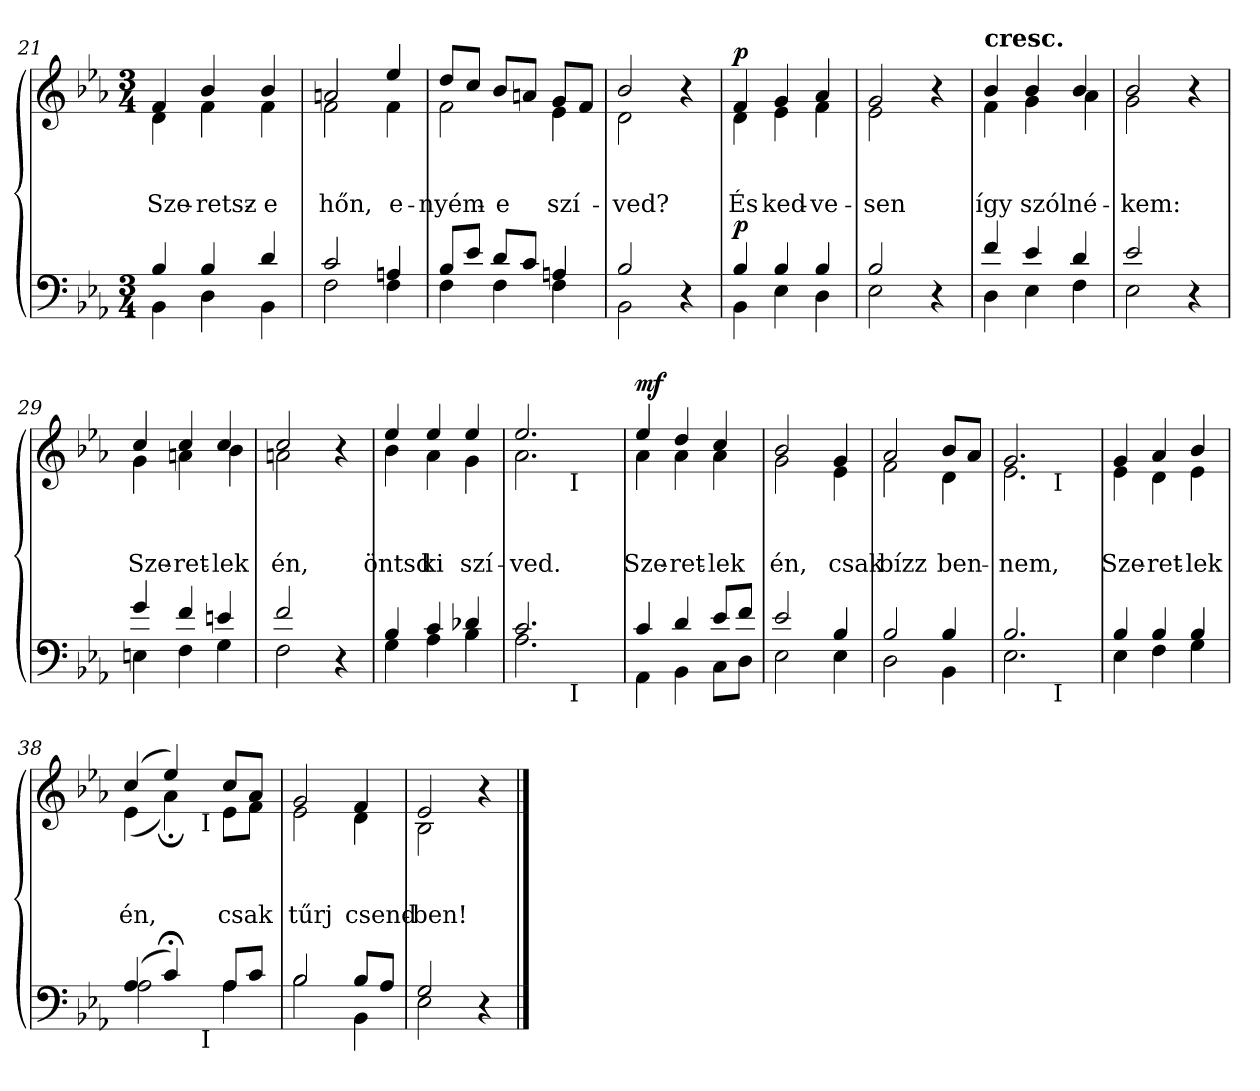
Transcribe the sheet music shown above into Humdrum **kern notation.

**kern	**dynam	**kern	**text	**text	**text	**dynam
*part2	*part2	*part1	*part1	*part1	*part1	*part1
*staff2	*staff2	*staff1	*staff1	*staff1	*staff1	*staff1
*clefF4	*	*clefG2	*	*	*	*
*k[b-e-a-]	*	*k[b-e-a-]	*	*	*	*
*E-:	*	*E-:	*	*	*	*
*M3/4	*	*M3/4	*	*	*	*
=21	=21	=21	=21	=21	=21	=21
*^	*	*	*	*	*	*
!	!	!	!	!	!	!LO:LY:b	!
*	*	*	*^	*	*	*	*
4B-/	4BB-\	.	4f/	4d\	.	.	Sze-	.
!	!	!	!	!	!	!	!LO:LY:b	!
4B-/	4D\	.	4b-/	4f\	.	.	-retsz-	.
!	!	!	!	!	!	!	!LO:LY:b	!
4d/	4BB-\	.	4b-/	4f\	.	.	-e	.
=22	=22	=22	=22	=22	=22	=22	=22	=22
!	!	!	!	!	!	!	!LO:LY:b	!
2c/	2F\	.	2an/	2f\	.	.	hőn,	.
!	!	!	!	!	!	!	!LO:LY:b	!
4An/	4F\	.	4ee-/	4f\	.	.	e-	.
=23	=23	=23	=23	=23	=23	=23	=23	=23
!	!	!	!	!	!	!	!LO:LY:b	!
8B-/L	4F\	.	8dd/L	2f\	.	.	-nyém-	.
8e-/J	.	.	8cc/J	.	.	.	.	.
!	!	!	!	!	!	!	!LO:LY:b	!
8d/L	4F\	.	8b-/L	.	.	.	-e	.
8c/J	.	.	8an/J	.	.	.	.	.
!	!	!	!	!	!	!	!LO:LY:b	!
4An/	4F\	.	8g/L	4e-\	.	.	szí-	.
.	.	.	8f/J	.	.	.	.	.
=24	=24	=24	=24	=24	=24	=24	=24	=24
!	!	!	!	!	!	!	!LO:LY:b	!
2B-/	2BB-\	.	2b-/	2d\	.	.	-ved?	.
4ryy	4r	.	4r	4ryy	.	.	.	.
!!LO:LB:g=z	!!
=25	=25	=25	=25	=25	=25	=25	=25	=25
!	!	!LO:DY:a	!	!	!	!	!LO:LY:b	!LO:DY:a
4B-/	4BB-\	p	4f/	4d\	.	.	És	p
!	!	!	!	!	!	!	!LO:LY:b	!
4B-/	4E-\	.	4g/	4e-\	.	.	ked-	.
!	!	!	!	!	!	!	!LO:LY:b	!
4B-/	4D\	.	4a-/	4f\	.	.	-ve-	.
=26	=26	=26	=26	=26	=26	=26	=26	=26
!	!	!	!	!	!	!	!LO:LY:b	!
2B-/	2E-\	.	2g/	2e-\	.	.	-sen	.
4ryy	4r	.	4r	4ryy	.	.	.	.
=27	=27	=27	=27	=27	=27	=27	=27	=27
!	!	!	!LO:TX:a:B:t=cresc.	!	!	!	!	!
!	!	!	!	!	!	!	!LO:LY:b	!
4f/	4D\	.	4b-/	4f\	.	.	így	.
!	!	!	!	!	!	!	!LO:LY:b	!
4e-/	4E-\	.	4b-/	4g\	.	.	szól	.
!	!	!	!	!	!	!	!LO:LY:b	!
4d/	4F\	.	4b-/	4a-\	.	.	né-	.
=28	=28	=28	=28	=28	=28	=28	=28	=28
!	!	!	!	!	!	!	!LO:LY:b	!
2e-/	2E-\	.	2b-/	2g\	.	.	-kem:	.
4ryy	4r	.	4r	4ryy	.	.	.	.
=29	=29	=29	=29	=29	=29	=29	=29	=29
!	!	!	!	!	!	!	!LO:LY:b	!
4g/	4En\	.	4cc/	4g\	.	.	Sze-	.
!	!	!	!	!	!	!	!LO:LY:b	!
4f/	4F\	.	4cc/	4an\	.	.	-ret-	.
!	!	!	!	!	!	!	!LO:LY:b	!
4en/	4G\	.	4cc/	4b-\	.	.	-lek	.
=30	=30	=30	=30	=30	=30	=30	=30	=30
!	!	!	!	!	!	!	!LO:LY:b	!
2f/	2F\	.	2cc/	2an\	.	.	én,	.
4ryy	4r	.	4r	4ryy	.	.	.	.
=31	=31	=31	=31	=31	=31	=31	=31	=31
!	!	!	!	!	!	!	!LO:LY:b	!
4B-/	4G\	.	4ee-/	4b-\	.	.	öntsd	.
!	!	!	!	!	!	!	!LO:LY:b	!
4c/	4A-\	.	4ee-/	4a-\	.	.	ki	.
!	!	!	!	!	!	!	!LO:LY:b	!
4d-X/	4B-\	.	4ee-/	4g\	.	.	szí-	.
*	*	*	*v	*v	*	*	*	*
=32	=32	=32	=32	=32	=32	=32	=32
*	*	*	*^	*	*	*	*
!	!	!	!	!	!	!	!LO:LY:b	!
*	*^	*	*	*^	*	*	*	*
2.c/	2.A-\	4..ryy	.	2.ee-/	2.a-\	4..ryy	.	.	-ved.	.
!	!	!	!	!	!	!LO:TX:b:t=I	!	!	!	!
!	!	!LO:TX:b:t=I	!	!	!	!	!	!	!	!
.	.	4ryy	.	.	.	4ryy	.	.	.	.
.	.	16ryy	.	.	.	16ryy	.	.	.	.
*	*v	*v	*	*	*	*	*	*	*	*
*	*	*	*v	*v	*v	*	*	*	*
!!LO:LB:g=z
=33	=33	=33	=33	=33	=33	=33	=33
*	*^	*	*^	*	*	*	*
*	*	*	*	*	*^	*	*	*	*
!	!	!	!	!	!	!	!	!	!LO:LY:b	!LO:DY:a
*	*v	*v	*	*	*	*	*	*	*	*
*	*	*	*	*v	*v	*	*	*	*
4c/	4AA-\	.	4ee-/	4a-\	.	.	Sze-	mf
!	!	!	!	!	!	!	!LO:LY:b	!
4d/	4BB-\	.	4dd/	4a-\	.	.	-ret-	.
!	!	!	!	!	!	!	!LO:LY:b	!
8e-/L	8C\L	.	4cc/	4a-\	.	.	-lek	.
8f/J	8D\J	.	.	.	.	.	.	.
=34	=34	=34	=34	=34	=34	=34	=34	=34
!	!	!	!	!	!	!	!LO:LY:b	!
2e-/	2E-\	.	2b-/	2g\	.	.	én,	.
!	!	!	!	!	!	!	!LO:LY:b	!
4B-/	4E-\	.	4g/	4e-\	.	.	csak	.
=35	=35	=35	=35	=35	=35	=35	=35	=35
!	!	!	!	!	!	!	!LO:LY:b	!
2B-/	2D\	.	2a-/	2f\	.	.	bízz	.
!	!	!	!	!	!	!	!LO:LY:b	!
4B-/	4BB-\	.	8b-/L	4d\	.	.	ben-	.
.	.	.	8a-/J	.	.	.	.	.
*	*	*	*v	*v	*	*	*	*
=36	=36	=36	=36	=36	=36	=36	=36
!	!	!	!	!	!	!LO:LY:b	!
*	*^	*	*^	*	*	*	*
*	*	*	*	*	*^	*	*	*	*
2.B-/	2.E-\	4.ryy	.	2.g/	2.e-\	4.ryy	.	.	-nem,	.
!	!	!	!	!	!	!LO:TX:b:t=I	!	!	!	!
!	!	!LO:TX:b:t=I	!	!	!	!	!	!	!	!
.	.	4.ryy	.	.	.	4.ryy	.	.	.	.
*	*v	*v	*	*	*	*	*	*	*	*
*	*	*	*v	*v	*v	*	*	*	*
=37	=37	=37	=37	=37	=37	=37	=37
*	*^	*	*^	*	*	*	*
*	*	*	*	*	*^	*	*	*	*
!	!	!	!	!	!	!	!	!	!LO:LY:b	!
*	*v	*v	*	*	*	*	*	*	*	*
*	*	*	*	*v	*v	*	*	*	*
4B-/	4E-\	.	4g/	4e-\	.	.	Sze-	.
!	!	!	!	!	!	!	!LO:LY:b	!
4B-/	4F\	.	4a-/	4d\	.	.	-ret-	.
!	!	!	!	!	!	!	!LO:LY:b	!
4B-/	4G\	.	4b-/	4e-\	.	.	-lek	.
*	*	*	*v	*v	*	*	*	*
=38	=38	=38	=38	=38	=38	=38	=38
*	*	*	*^	*	*	*	*
!	!	!	!	!	!	!	!LO:LY:b	!
*	*^	*	*	*^	*	*	*	*
(>4A-/	2A-\	4ryy	.	(>4cc/	(<4e-\	4ryy	.	.	én,	.
4c;/)	.	8ryy	.	4ee-/)	4a-;<\)	8ryy	.	.	.	.
.	.	32ryy	.	.	.	32ryy	.	.	.	.
!	!	!	!	!	!	!LO:TX:b:t=I	!	!	!	!
!	!	!LO:TX:b:t=I	!	!	!	!	!	!	!	!
.	.	4ryy	.	.	.	4ryy	.	.	.	.
!	!	!	!	!	!	!	!	!	!LO:LY:b	!
8A-/L	4A-\	.	.	8cc/L	8e-\L	.	.	.	csak	.
8c/J	.	.	.	8a-/J	8f\J	.	.	.	.	.
.	.	16.ryy	.	.	.	16.ryy	.	.	.	.
*	*v	*v	*	*	*	*	*	*	*	*
*	*	*	*v	*v	*v	*	*	*	*
=39	=39	=39	=39	=39	=39	=39	=39
*	*^	*	*^	*	*	*	*
*	*	*	*	*	*^	*	*	*	*
!	!	!	!	!	!	!	!	!	!LO:LY:b	!
*	*v	*v	*	*	*	*	*	*	*	*
*	*	*	*	*v	*v	*	*	*	*
2B-/	2B-\	.	2g/	2e-\	.	.	tűrj	.
!	!	!	!	!	!	!	!LO:LY:b	!
8B-/L	4BB-\	.	4f/	4d\	.	.	csend-	.
8A-/J	.	.	.	.	.	.	.	.
=40	=40	=40	=40	=40	=40	=40	=40	=40
!	!	!	!	!	!	!	!LO:LY:b	!
2G/	2E-\	.	2e-/	2B-\	.	.	-ben!	.
4ryy	4r	.	4r	4ryy	.	.	.	.
*v	*v	*	*	*	*	*	*	*
*	*	*v	*v	*	*	*	*
==	==	==	==	==	==	==
*-	*-	*-	*-	*-	*-	*-
